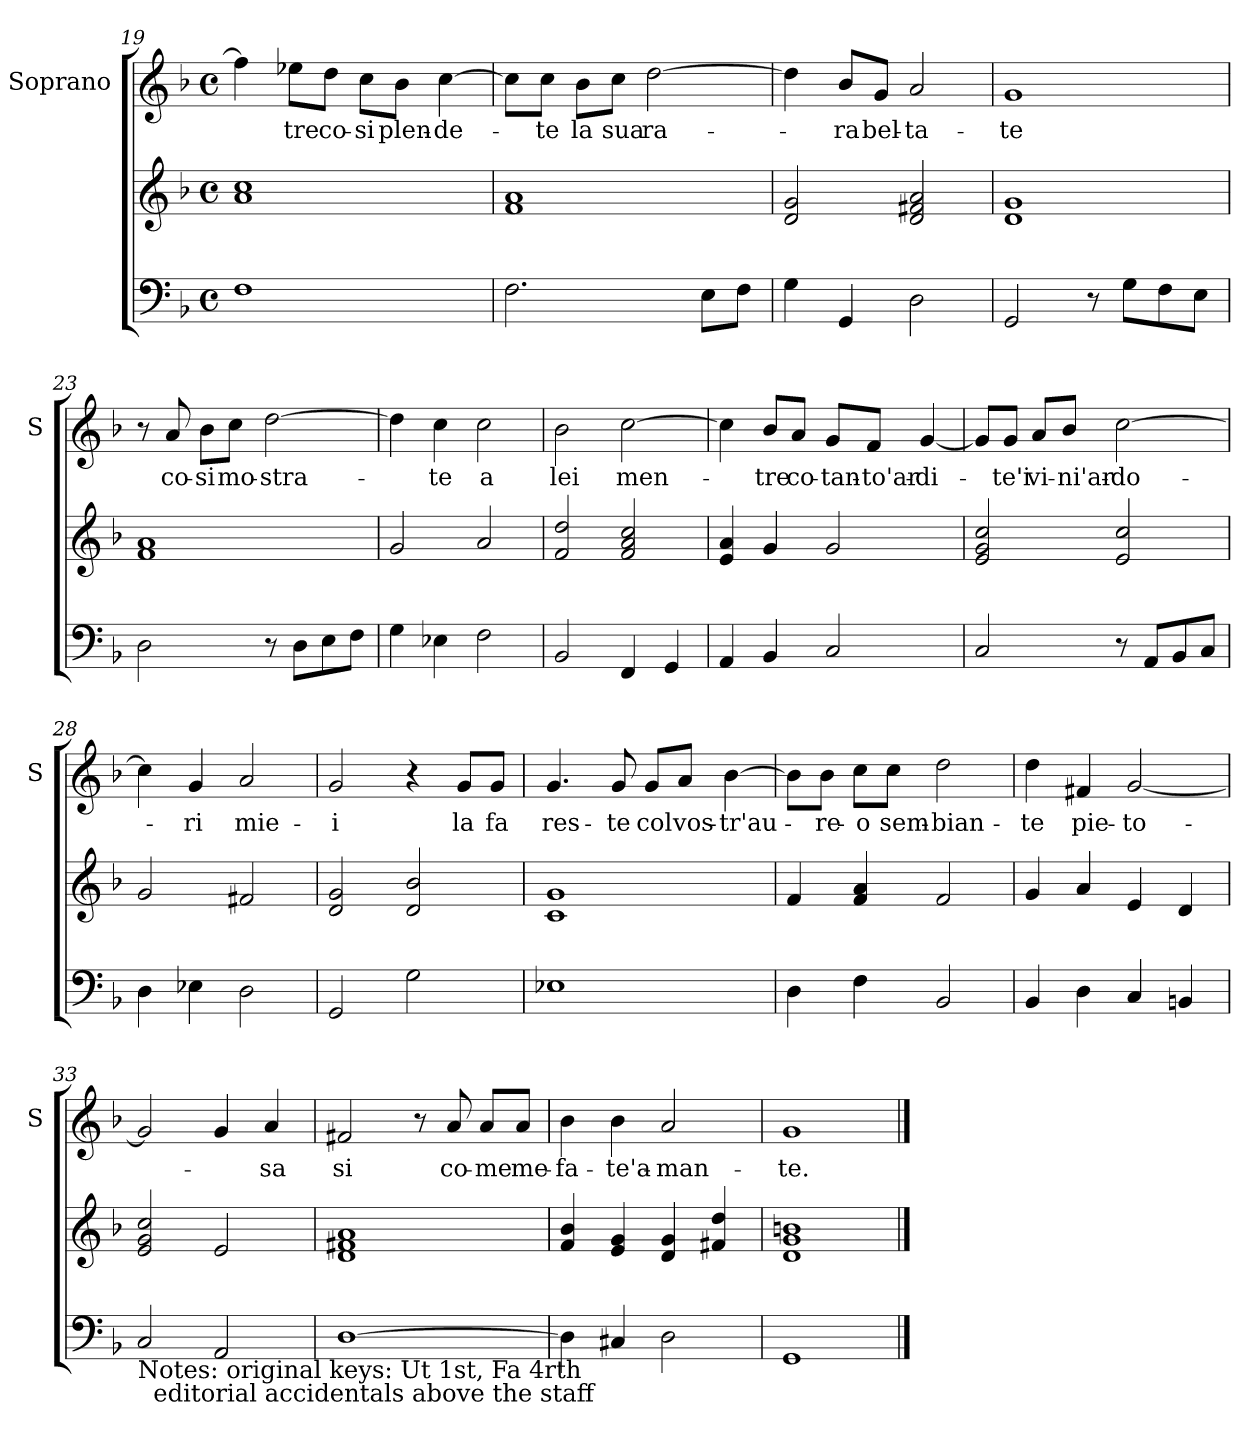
**kern	**kern	**kern	**text
*part2	*part2	*part1	*part1
*staff3	*staff2	*staff1	*staff1
*	*	*I"Soprano	*
*	*	*I'S	*
!!LO:PB:g=z
*clefF4	*clefG2	*clefG2	*
*k[b-]	*k[b-]	*k[b-]	*
*F:	*F:	*F:	*
*M4/4	*M4/4	*M4/4	*
*met(c)	*met(c)	*met(c)	*
=19	=19	=19	=19
1F	1a 1cc	4ff\]	.
.	.	8ee-X\L	-tre
.	.	8dd\J	co-
.	.	8cc\L	-si
.	.	8b-\J	plen-
.	.	[4cc\	-de-
=20	=20	=20	=20
2.F\	1f 1a	8cc\L]	.
.	.	8cc\J	-te
.	.	8b-\L	la
.	.	8cc\J	sua
.	.	[2dd\	ra-
8E\L	.	.	.
8F\J	.	.	.
=21	=21	=21	=21
4G\	2d/ 2g/	4dd\]	.
4GG/	.	8b-/L	-ra
.	.	8g/J	bel-
2D\	2d/ 2f#X/ 2a/	2a/	-ta-
=22	=22	=22	=22
2GG/	1d 1g	1g	-te
8r	.	.	.
8G\L	.	.	.
8F\	.	.	.
8E\J	.	.	.
!!LO:LB:g=z
=23	=23	=23	=23
2D\	1f 1a	8r	.
.	.	8a/	co-
.	.	8b-\L	-si
.	.	8cc\J	mo-
8r	.	[2dd\	-stra-
8D\L	.	.	.
8E\	.	.	.
8F\J	.	.	.
=24	=24	=24	=24
4G\	2g/	4dd\]	.
4E-X\	.	4cc\	-te
2F\	2a/	2cc\	a
=25	=25	=25	=25
2BB-/	2f/ 2dd/	2b-\	lei
4FF/	2f/ 2a/ 2cc/	[2cc\	men-
4GG/	.	.	.
=26	=26	=26	=26
4AA/	4e/ 4a/	4cc\]	.
4BB-/	4g/	8b-/L	-tre
.	.	8a/J	co-
2C/	2g/	8g/L	-tan-
.	.	8f/J	-to'ar-
.	.	[4g/	-di-
=27	=27	=27	=27
2C/	2e/ 2g/ 2cc/	8g/L]	.
.	.	8g/J	-te'i
.	.	8a/L	vi-
.	.	8b-/J	-ni'ar-
8r	2e/ 2cc/	[2cc\	-do-
8AA/L	.	.	.
8BB-/	.	.	.
8C/J	.	.	.
!!LO:LB:g=z
=28	=28	=28	=28
4D\	2g/	4cc\]	.
4E-X\	.	4g/	-ri
2D\	2f#X/	2a/	mie-
=29	=29	=29	=29
2GG/	2d/ 2g/	2g/	-i
2G\	2d/ 2b-/	4r	.
.	.	8g/L	la
.	.	8g/J	fa
=30	=30	=30	=30
1E-X	1c 1g	4.g/	res-
.	.	8g/	-te
.	.	8g/L	col
.	.	8a/J	vos-
.	.	[4b-\	-tr'au-
=31	=31	=31	=31
4D\	4f/	8b-\L]	.
.	.	8b-\J	-re-
4F\	4f/ 4a/	8cc\L	-o
.	.	8cc\J	sem-
2BB-/	2f/	2dd\	-bian-
!!LO:LB:g=z
=32	=32	=32	=32
4BB-/	4g/	4dd\	-te
4D\	4a/	4f#X/	pie-
4C/	4e/	[2g/	-to-
4BBn/	4d/	.	.
=33	=33	=33	=33
!LO:TX:b:t=Notes&colon; original keys&colon; Ut 1st, Fa 4rth\n            editorial accidentals above the staff	!	!	!
2C/	2e/ 2g/ 2cc/	2g/]	.
2AA/	2e/	4g/	.
.	.	4a/	-sa
=34	=34	=34	=34
[1D	1d 1f#X 1a	2f#X/	si
.	.	8r	.
.	.	8a/	co-
.	.	8a/L	-me
.	.	8a/J	me-
=35	=35	=35	=35
4D\]	4f/ 4b-/	4b-\	-fa-
4C#X/	4e/ 4g/	4b-\	-te'a-
2D\	4d/ 4g/	2a/	-man-
.	4f#X/ 4dd/	.	.
=36	=36	=36	=36
1GG	1d 1g 1bn	1g	-te.
==	==	==	==
*-	*-	*-	*-
